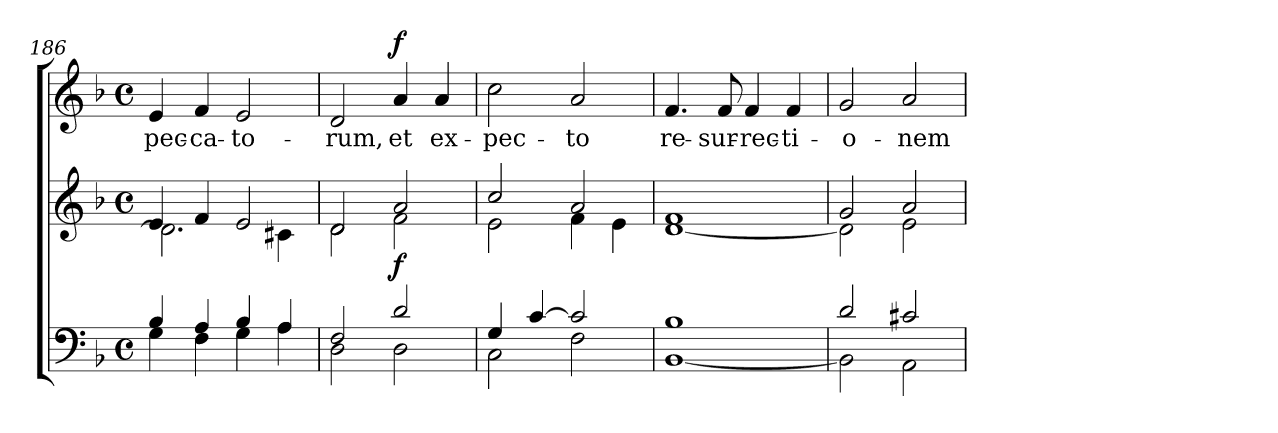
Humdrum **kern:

**kern	**kern	**dynam	**kern	**text	**dynam
*part2	*part2	*part2	*part1	*part1	*part1
*staff3	*staff2	*staff2/3	*staff1	*staff1	*staff1
!!LO:LB:g=z
*clefF4	*clefG2	*	*clefG2	*	*
*k[b-]	*k[b-]	*	*k[b-]	*	*
*F:	*F:	*	*F:	*	*
*M4/4	*M4/4	*	*M4/4	*	*
*met(c)	*met(c)	*	*met(c)	*	*
=186	=186	=186	=186	=186	=186
*^	*^	*	*	*	*
!	!	!	!	!	!	!LO:LY:b	!
4B-/	4G\	4e/	2.d\]	.	4e/	pec-	.
!	!	!	!	!	!	!LO:LY:b	!
4A/	4F\	4f/	.	.	4f/	-ca-	.
!	!	!	!	!	!	!LO:LY:b	!
4B-/	4G\	2e/	.	.	2e/	-to-	.
4A/	4A\	.	4c#X\	.	.	.	.
=187	=187	=187	=187	=187	=187	=187	=187
!	!	!	!	!	!	!LO:LY:b	!
2F/	2D\	2d/	2d\	.	2d/	-rum,	.
!	!	!	!	!LO:DY:b	!	!LO:LY:b	!LO:DY:a
2d/	2D\	2a/	2f\	f	4a/	et	f
!	!	!	!	!	!	!LO:LY:b	!
.	.	.	.	.	4a/	ex-	.
=188	=188	=188	=188	=188	=188	=188	=188
!	!	!	!	!	!	!LO:LY:b	!
4G/	2C\	2cc/	2e\	.	2cc\	-pec-	.
[>4c/	.	.	.	.	.	.	.
!	!	!	!	!	!	!LO:LY:b	!
2c/]	2F\	2a/	4f\	.	2a/	-to	.
.	.	.	4e\	.	.	.	.
=189	=189	=189	=189	=189	=189	=189	=189
!	!	!	!	!	!	!LO:LY:b	!
1B-	[<1BB-	1f	[<1d	.	4.f/	re-	.
!	!	!	!	!	!	!LO:LY:b	!
.	.	.	.	.	8f/	-sur-	.
!	!	!	!	!	!	!LO:LY:b	!
.	.	.	.	.	4f/	-rec-	.
!	!	!	!	!	!	!LO:LY:b	!
.	.	.	.	.	4f/	-ti-	.
=190	=190	=190	=190	=190	=190	=190	=190
!	!	!	!	!	!	!LO:LY:b	!
2d/	2BB-\]	2g/	2d\]	.	2g/	-o-	.
!	!	!	!	!	!	!LO:LY:b	!
2c#X/	2AA\	2a/	2e\	.	2a/	-nem	.
*v	*v	*	*	*	*	*	*
*	*v	*v	*	*	*	*
=	=	=	=	=	=
*-	*-	*-	*-	*-	*-
